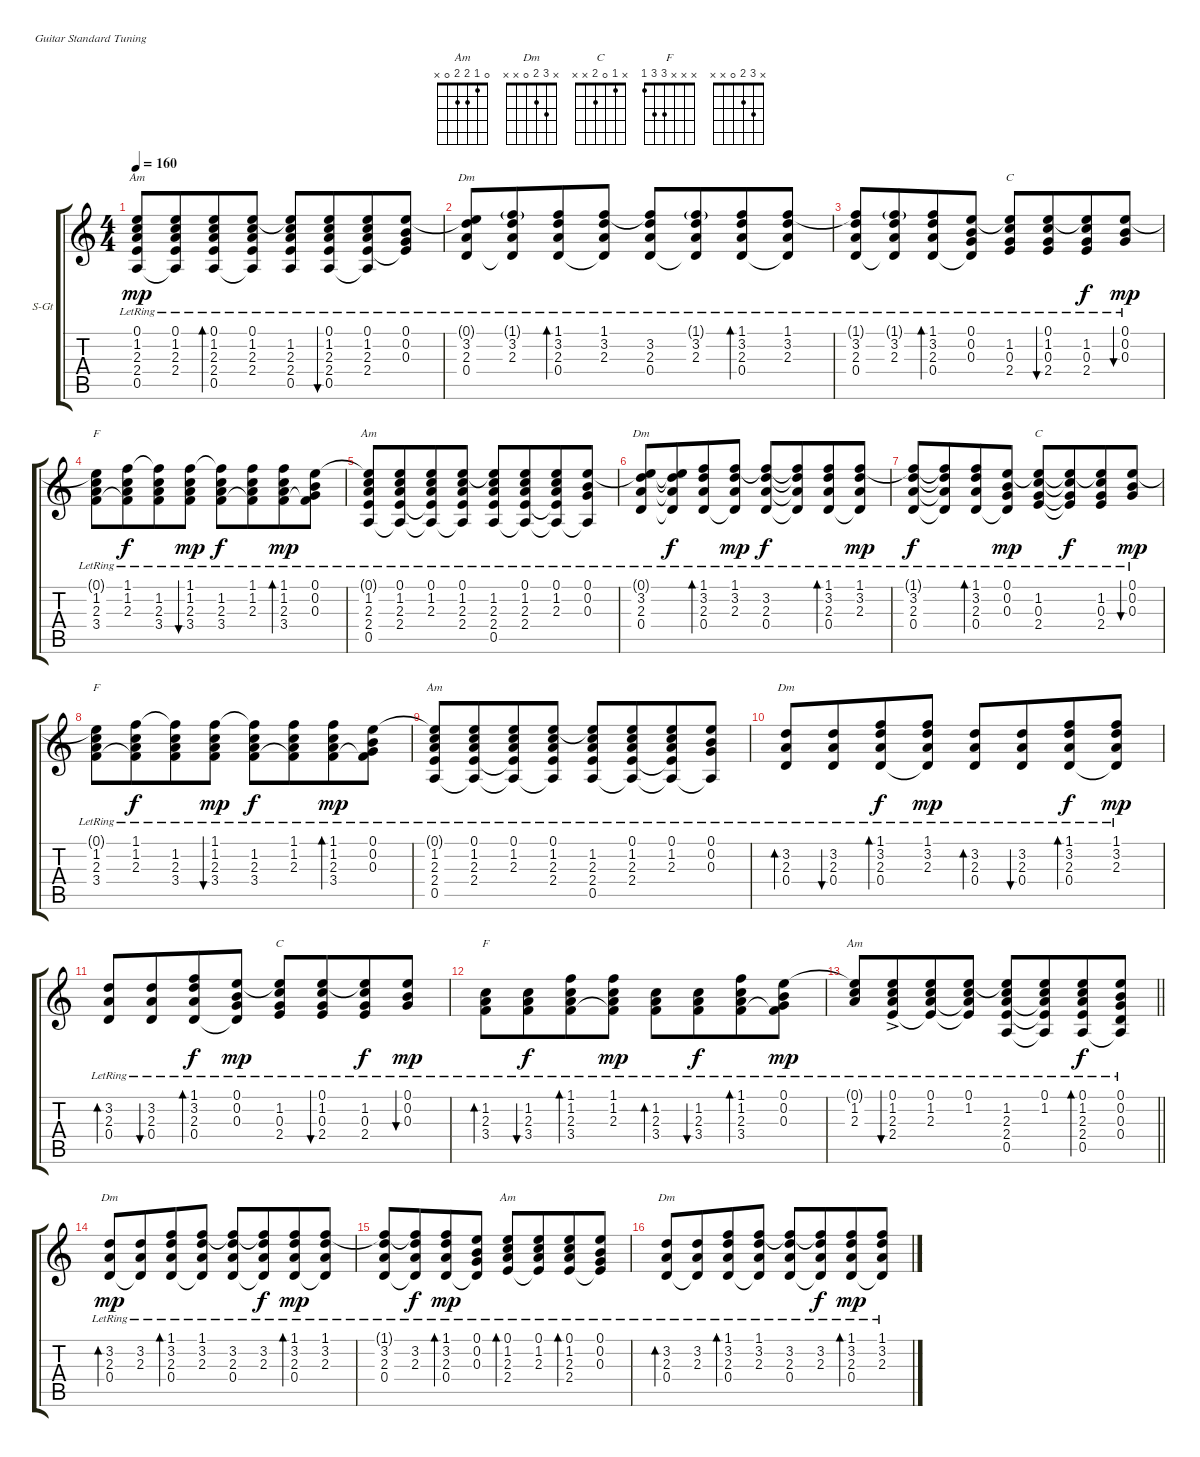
\bracketExtendMode groupsimilarinstruments
\firstSystemTrackNameOrientation horizontal
\otherSystemsTrackNameOrientation horizontal
\track ("Гитара 1" "S-Gt") {instrument acousticguitarsteel}
\staff {score tabs}
\tuning (E4 B3 G3 D3 A2 E2)
\chord ("Am" x 1 2 2 x x)
\chord ("Dm" x 3 2 0 x x)
\chord ("C" x 1 0 2 x x)
\chord ("F" x x x 3 3 1)
\chord ("" x x x 3 3 1)
\chord ("" x 1 0 2 x x)
\chord ("" x 3 2 0 x x)
\chord ("Am" 0 1 2 2 0 x)
\ts (4 4)
\tempo 160
\clef g2
\ks c
(0.1{lr t} 1.2{lr} 2.3{lr} 2.4{lr} 0.5).8{ch "Am" dy mp} (0.1{lr} 1.2{lr} 2.3{lr} 2.4{lr} 0.5{t}).8{beam merge} (0.1{lr} 1.2{lr} 2.3{lr} 2.4{lr} 0.5).8{bd 60} (0.1{lr} 1.2{lr} 2.3{lr} 2.4 0.5{t}).8 (0.1{lr t} 1.2{lr} 2.3{lr} 2.4{lr} 0.5).8{ch ""} (0.1{lr} 1.2{lr} 2.3{lr} 2.4{lr} 0.5).8{bu 60 beam merge} (0.1{lr} 1.2{lr} 2.3{lr} 2.4{lr} 0.5{t}).8 (0.1{lr} 0.2{lr} 0.3{lr} 2.4{lr t}).8 |
(0.1{lr t} 3.2{lr} 2.3{lr} 0.4{lr}).8{ch "Dm"} (1.1{g} 3.2{lr} 2.3{lr} 0.4{lr t}).8{beam merge} (1.1{lr} 3.2{lr} 2.3{lr} 0.4{lr}).8{bd 60} (1.1{lr} 3.2{lr} 2.3{lr} 0.4{lr t}).8 (1.1{lr t} 3.2{lr} 2.3{lr} 0.4{lr}).8{ch ""} (1.1{g} 3.2{lr} 2.3{lr} 0.4{lr t}).8{beam merge} (1.1{lr} 3.2{lr} 2.3{lr} 0.4{lr}).8{bd 60} (1.1{lr} 3.2{lr} 2.3{lr} 0.4{lr t}).8 |
(1.1{lr t} 3.2{lr} 2.3{lr} 0.4{lr}).8{ch ""} (1.1{g} 3.2{lr} 2.3{lr} 0.4{lr t}).8{beam merge} (1.1{lr} 3.2{lr} 2.3{lr} 0.4{lr}).8{bd 60} (0.1{lr} 0.2{lr} 0.3{lr} 0.4{lr t}).8 (0.1{lr t} 1.2{lr} 0.3{lr} 2.4{lr}).8{ch "C"} (0.1{lr} 1.2{lr} 0.3{lr} 2.4{lr}).8{bu 60 beam merge} (0.1{lr t} 1.2{lr} 0.3{lr} 2.4{lr}).8{dy f} (0.1{lr} 0.2{lr} 0.3{lr}).8{bu 60 dy mp} |
(0.1{lr t} 1.2{lr} 2.3{lr} 3.4{lr}).8{ch "F"} (1.1{lr} 1.2{lr} 2.3{lr} 3.4{lr t}).8{dy f beam merge} (1.1{lr t} 1.2{lr} 2.3{lr} 3.4{lr}).8 (1.1{lr} 1.2{lr} 2.3{lr} 3.4).8{bu 60 dy mp} (1.1{lr t} 1.2{lr} 2.3{lr} 3.4{lr}).8{dy f} (1.1{lr} 1.2{lr} 2.3{lr} 3.4{lr t}).8{beam merge} (1.1{lr} 1.2{lr} 2.3{lr} 3.4{lr}).8{bd 60 dy mp} (0.1{lr} 0.2{lr} 0.3{lr} 3.4{lr t}).8 |
(0.1{lr t} 1.2{lr} 2.3{lr} 2.4{lr} 0.5).8{ch "Am"} (0.1{lr} 1.2{lr} 2.3{lr} 2.4{lr} 0.5{t}).8{beam merge} (0.1{lr} 1.2{lr} 2.3{lr} 2.4{lr t} 0.5{t}).8 (0.1{lr} 1.2{lr} 2.3{lr} 2.4 0.5{t}).8 (0.1{lr t} 1.2{lr} 2.3{lr} 2.4{lr} 0.5).8{ch ""} (0.1{lr} 1.2{lr} 2.3{lr} 2.4{lr} 0.5{t}).8{beam merge} (0.1{lr} 1.2{lr} 2.3{lr} 2.4{lr t} 0.5{t}).8 (0.1{lr} 0.2{lr} 0.3{lr} 0.5{t}).8 |
(3.2{lr} 2.3{lr} 0.4 0.1{lr t}).8{ch "Dm"} (0.1{lr t} 3.2{lr t} 2.3{lr t} 0.4{t}).8{dy f beam merge} (1.1 3.2{lr} 2.3{lr} 0.4{lr}).8{bd 60} (1.1{lr} 3.2{lr} 2.3{lr} 0.4{lr t}).8{dy mp} (1.1{lr t} 3.2{lr} 2.3{lr} 0.4).8{ch "" dy f} (1.1{lr t} 3.2{lr t} 2.3{lr t} 0.4{t}).8{beam merge} (1.1 3.2{lr} 2.3{lr} 0.4{lr}).8{bd 60} (1.1{lr} 3.2{lr} 2.3{lr} 0.4{lr t}).8{dy mp} |
(1.1{lr t} 3.2{lr} 2.3{lr} 0.4).8{ch "" dy f} (1.1{lr t} 3.2{lr t} 2.3{lr t} 0.4{t}).8{beam merge} (1.1 3.2{lr} 2.3{lr} 0.4{lr}).8{bd 60} (0.1{lr} 0.2{lr} 0.3{lr} 0.4{lr t}).8{dy mp} (0.1{lr t} 1.2{lr} 0.3{lr} 2.4{lr}).8{ch "C"} (0.1{lr t} 1.2{lr t} 0.3{lr t} 2.4{lr t}).8{dy f beam merge} (0.1{lr t} 1.2{lr} 0.3{lr} 2.4{lr}).8 (0.1{lr} 0.2{lr} 0.3{lr}).8{bu 60 dy mp} |
(0.1{lr t} 1.2{lr} 2.3{lr} 3.4{lr}).8{ch "F"} (1.1{lr} 1.2{lr} 2.3{lr} 3.4{lr t}).8{dy f beam merge} (1.1{lr t} 1.2{lr} 2.3{lr} 3.4{lr}).8 (1.1{lr} 1.2{lr} 2.3{lr} 3.4).8{bu 60 dy mp} (1.1{lr t} 1.2{lr} 2.3{lr} 3.4{lr}).8{dy f} (1.1{lr} 1.2{lr} 2.3{lr} 3.4{lr t}).8{beam merge} (1.1{lr} 1.2{lr} 2.3{lr} 3.4{lr}).8{bd 60 dy mp} (0.1{lr} 0.2{lr} 0.3{lr} 3.4{lr t}).8 |
(0.1{lr t} 1.2{lr} 2.3{lr} 2.4{lr} 0.5).8{ch "Am"} (0.1{lr} 1.2{lr} 2.3{lr} 2.4{lr} 0.5{t}).8{beam merge} (0.1{lr} 1.2{lr} 2.3{lr} 2.4{lr t} 0.5{t}).8 (0.1{lr} 1.2{lr} 2.3{lr} 2.4 0.5{t}).8 (0.1{lr t} 1.2{lr} 2.3{lr} 2.4{lr} 0.5).8{ch ""} (0.1{lr} 1.2{lr} 2.3{lr} 2.4{lr} 0.5{t}).8{beam merge} (0.1{lr} 1.2{lr} 2.3{lr} 2.4{lr t} 0.5{t}).8 (0.1{lr} 0.2{lr} 0.3{lr} 0.5{t}).8 |
(3.2{lr} 2.3{lr} 0.4).8{bd 60 ch "Dm"} (3.2{lr} 2.3{lr} 0.4).8{bu 60 beam merge} (1.1 3.2{lr} 2.3{lr} 0.4{lr}).8{bd 60 dy f} (1.1{lr} 3.2{lr} 2.3{lr} 0.4{lr t}).8{dy mp} (3.2{lr} 2.3{lr} 0.4).8{bd 60 ch ""} (3.2{lr} 2.3{lr} 0.4).8{bu 60 beam merge} (1.1 3.2{lr} 2.3{lr} 0.4{lr}).8{bd 60 dy f} (1.1{lr} 3.2{lr} 2.3{lr} 0.4{lr t}).8{dy mp} |
(3.2{lr} 2.3{lr} 0.4).8{bd 60 ch ""} (3.2{lr} 2.3{lr} 0.4).8{bu 60 beam merge} (1.1 3.2{lr} 2.3{lr} 0.4{lr}).8{bd 60 dy f} (0.1{lr} 0.2{lr} 0.3{lr} 0.4{lr t}).8{dy mp} (0.1{lr t} 1.2{lr} 0.3{lr} 2.4{lr}).8{ch "C"} (0.1{lr} 1.2{lr} 0.3{lr} 2.4{lr}).8{bu 60 beam merge} (0.1{lr t} 1.2{lr} 0.3{lr} 2.4{lr}).8{dy f} (0.1{lr} 0.2{lr} 0.3{lr}).8{bu 60 dy mp} |
(1.2{lr} 2.3{lr} 3.4).8{bd 60 ch "F"} (1.2{lr} 2.3{lr} 3.4).8{bu 60 dy f beam merge} (1.1 1.2{lr} 2.3{lr} 3.4{lr}).8{bd 60} (1.1{lr} 1.2{lr} 2.3{lr} 3.4{lr t}).8{dy mp} (1.2{lr} 2.3{lr} 3.4).8{bd 60 ch ""} (1.2{lr} 2.3{lr} 3.4).8{bu 60 dy f beam merge} (1.1 1.2{lr} 2.3{lr} 3.4{lr}).8{bd 60} (0.1{lr} 0.2{lr} 0.3{lr} 3.4{lr t}).8{dy mp} |
\barLineRight lightlight
(0.1{lr t} 1.2{lr} 2.3{lr}).8{ch "Am"} (0.1{ac lr} 1.2{ac lr} 2.3{ac lr} 2.4{ac}).8{bu 60 beam merge} (0.1{lr} 1.2{lr} 2.3{lr} 2.4{t}).8 (0.1{lr} 1.2{lr} 2.3{lr t} 2.4{t}).8 (0.1{lr t} 1.2{lr} 2.3{lr} 2.4{lr} 0.5).8{ch ""} (0.1{lr} 1.2{lr} 2.3{lr t} 2.4{lr t} 0.5{t}).8{beam merge} (0.1 1.2{lr} 2.3{lr} 2.4 0.5).8{bd 60 dy f} (0.1 0.2{lr} 0.3{lr} 0.4 0.5{t}).8 |
(3.2{lr} 2.3{lr} 0.4{lr}).8{bd 60 ch "Dm" dy mp} (3.2{lr} 2.3 0.4{lr t}).8{beam merge} (1.1{lr} 3.2{lr} 2.3{lr} 0.4{lr}).8{bd 60} (1.1{lr} 3.2{lr} 2.3{lr} 0.4{lr t}).8 (1.1{lr t} 3.2{lr} 2.3{lr} 0.4{lr}).8 (1.1{lr t} 3.2{lr} 2.3{lr} 0.4{lr t}).8{dy f beam merge} (1.1{lr} 3.2{lr} 2.3{lr} 0.4{lr}).8{bd 60 dy mp} (1.1{lr} 3.2{lr} 2.3{lr} 0.4{lr t}).8 |
(1.1{lr t} 3.2{lr} 2.3{lr} 0.4{lr}).8 (1.1{lr t} 3.2{lr} 2.3{lr} 0.4{lr t}).8{dy f beam merge} (1.1{lr} 3.2{lr} 2.3{lr} 0.4{lr}).8{bd 60 dy mp} (0.1{lr} 0.2{lr} 0.3{lr} 0.4{lr t}).8 (0.1 1.2{lr} 2.3{lr} 2.4{lr}).8{bd 60 ch "Am"} (0.1{lr} 1.2{lr} 2.3{lr} 2.4{lr t}).8{beam merge} (0.1{lr} 1.2{lr} 2.3{lr} 2.4{lr}).8{bd 60} (0.1{lr} 0.2{lr} 0.3{lr} 2.4{lr t}).8 |
(3.2{lr} 2.3{lr} 0.4{lr}).8{bd 60 ch "Dm"} (3.2{lr} 2.3 0.4{lr t}).8{beam merge} (1.1{lr} 3.2{lr} 2.3{lr} 0.4{lr}).8{bd 60} (1.1{lr} 3.2{lr} 2.3{lr} 0.4{lr t}).8 (1.1{lr t} 3.2{lr} 2.3{lr} 0.4{lr}).8 (1.1{lr t} 3.2{lr} 2.3{lr} 0.4{lr t}).8{dy f beam merge} (1.1{lr} 3.2{lr} 2.3{lr} 0.4{lr}).8{bd 60 dy mp} (1.1{lr} 3.2{lr} 2.3{lr} 0.4{lr t}).8
